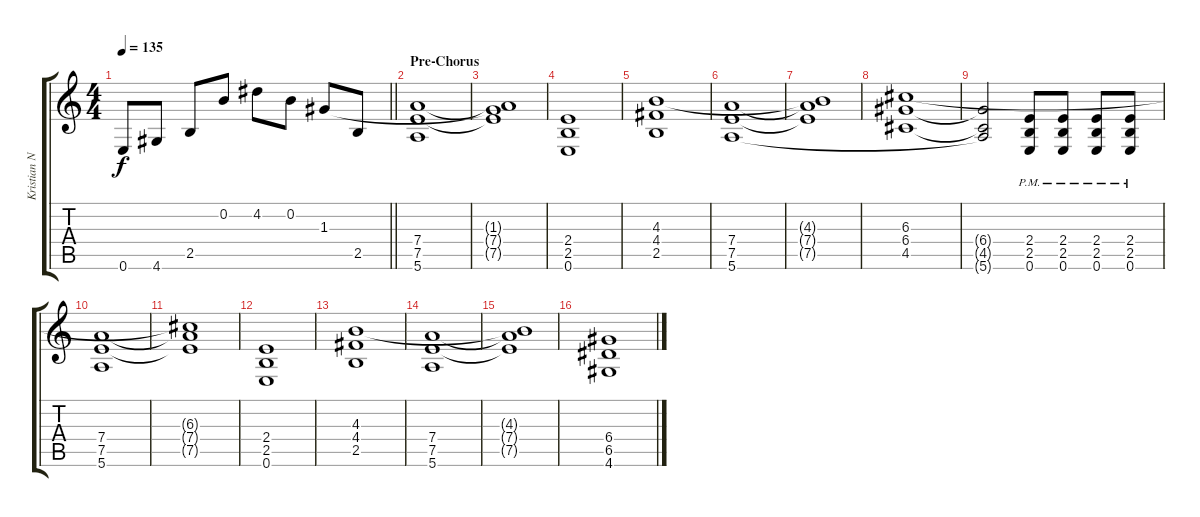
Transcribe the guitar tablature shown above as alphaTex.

\track ("Kristian Niemann" "Kristian N") {instrument distortionguitar}
\staff {score tabs}
\tuning (E4 B3 G3 D3 A2 E2) {hide}
\ts (4 4)
\tempo 135
\clef g2
\barLineRight lightlight
\ks c
0.6.8{dy f} 4.6.8 2.5.8 0.2.8 4.2.8 0.2.8 1.3.8 2.5.8 |
\section ("" "Pre-Chorus")
(7.4 7.5 5.6).1{instrument distortionguitar} |
(1.3{t} 7.4{t} 7.5{t}).1 |
(2.4 2.5 0.6).1 |
(4.3 4.4 2.5).1 |
(7.4 7.5 5.6).1 |
(4.3{t} 7.4{t} 7.5{t}).1 |
(6.3 6.4 4.5).1 |
(6.4{t} 4.5{t} 5.6{t}).2 (2.4{pm} 2.5{pm} 0.6{pm}).8 (2.4{pm} 2.5{pm} 0.6{pm}).8 (2.4{pm} 2.5{pm} 0.6{pm}).8 (2.4{pm} 2.5{pm} 0.6{pm}).8 |
(7.4 7.5 5.6).1 |
(6.3{t} 7.4{t} 7.5{t}).1 |
(2.4 2.5 0.6).1 |
(4.3 4.4 2.5).1 |
(7.4 7.5 5.6).1 |
(4.3{t} 7.4{t} 7.5{t}).1 |
(6.4 6.5 4.6).1
